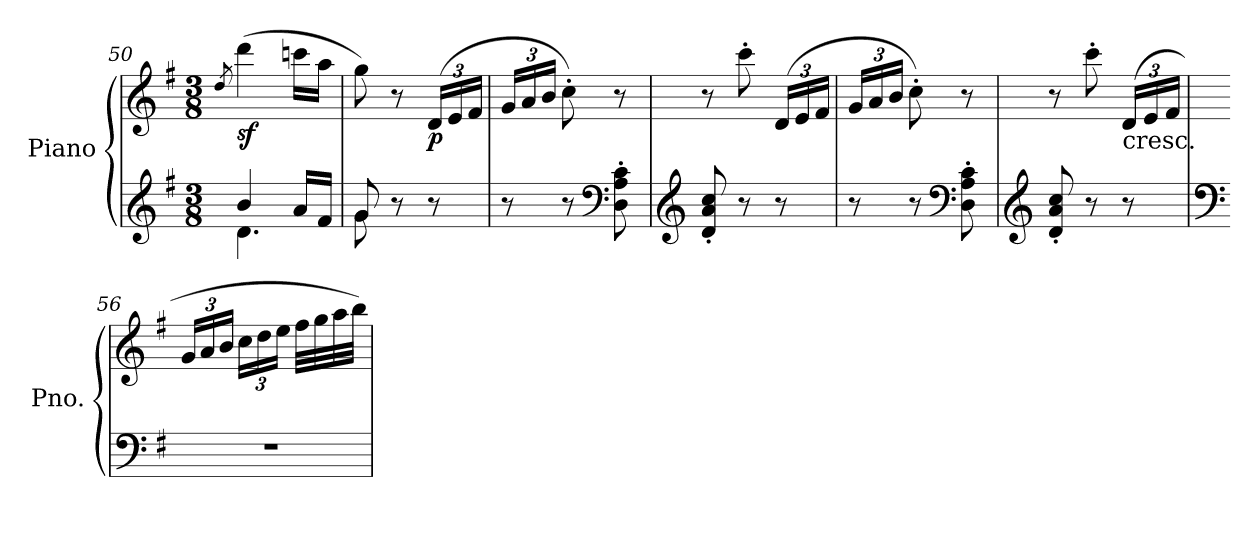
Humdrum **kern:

**kern	**kern	**dynam
*part1	*part1	*part1
*staff2	*staff1	*staff1/2
*I"Piano	*	*
*I'Pno.	*	*
!!LO:LB:g=z
*clefG2	*clefG2	*
*k[f#]	*k[f#]	*
*M3/8	*M3/8	*
=50	=50	=50
.	8qdd/	.
*^	*^	*
!	!	!	!	!LO:DY:b
4b/	4.d\	(>4ddd\	4dddyy	sf
16a/LL	.	16cccn\LL	8ryy	.
16f#/JJ	.	16aa\JJ	.	.
*	*	*v	*v	*
=51	=51	=51	=51
8g/	8g\	8gg\)	.
8r	4ryy	8r	.
*	*	*Xbrackettup	*
*	*	*MM120	*
!	!	!	!LO:DY:b
8r	.	(>24d/LL	p
.	.	24e/	.
.	.	24f#/JJ	.
*v	*v	*	*
=52	=52	=52
8r	24g/LL	.
.	24a/	.
.	24b/JJ	.
8r	8cc'\)	.
*clefF4	*	*
8D\' 8A\' 8c\'	8r	.
=53	=53	=53
*clefG2	*	*
8d/' 8a/' 8cc/'	8r	.
8r	8ccc'\	.
8r	(>24d/LL	.
.	24e/	.
.	24f#/JJ	.
=54	=54	=54
8r	24g/LL	.
.	24a/	.
.	24b/JJ	.
8r	8cc'\)	.
*clefF4	*	*
8D\' 8A\' 8c\'	8r	.
=55	=55	=55
*clefG2	*	*
8d/' 8a/' 8cc/'	8r	.
8r	8ccc'\	.
!	!LO:TX:b:t=cresc.	!
8r	(>24d/LL	.
.	24e/	.
.	24f#/JJ	.
!!LO:PB:g=z
=56	=56	=56
*clefF4	*	*
4.r	24g/LL	.
.	24a/	.
.	24b/JJ	.
.	24cc\LL	.
.	24dd\	.
.	24ee\JJ	.
.	32ff#\LLL	.
.	32gg\	.
.	32aa\	.
.	32bb\JJJ)	.
=	=	=
*-	*-	*-
